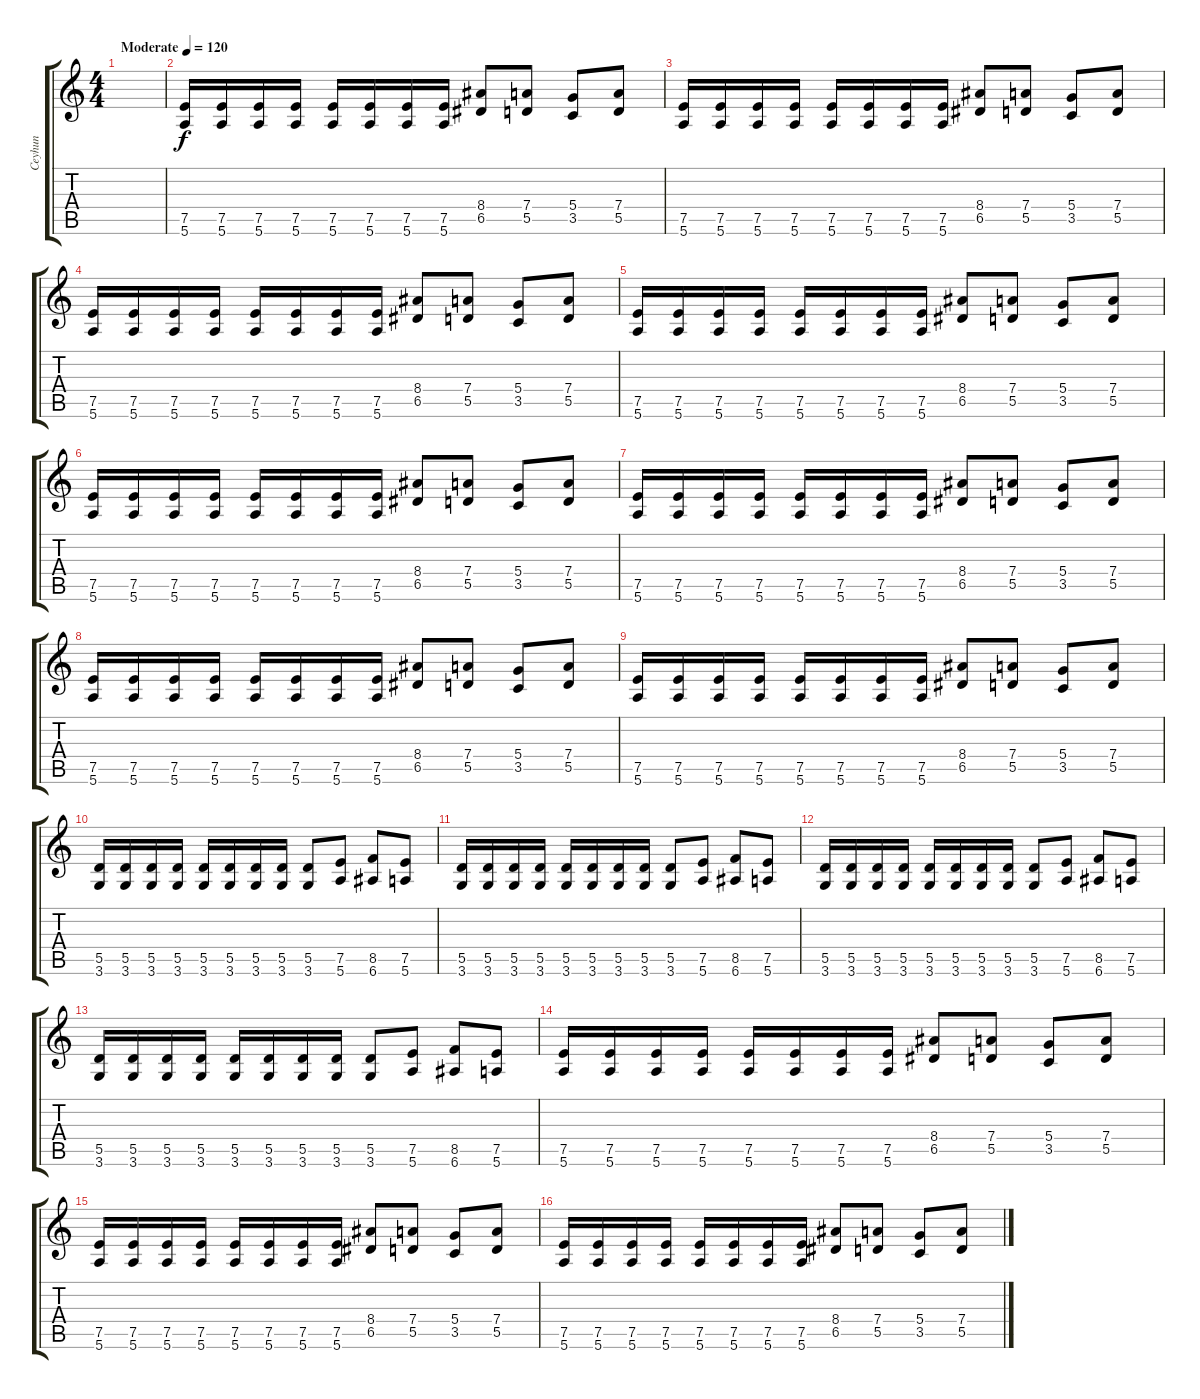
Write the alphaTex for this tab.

\track ("Ceyhun" "Ceyhun") {instrument overdrivenguitar}
\staff {score tabs}
\tuning (E4 B3 G3 D3 A2 E2) {hide}
\ts (4 4)
\tempo (120 "Moderate")
\clef g2
\ks c
|
(7.5 5.6).16 (7.5 5.6).16 (7.5 5.6).16 (7.5 5.6).16 (7.5 5.6).16 (7.5 5.6).16 (7.5 5.6).16 (7.5 5.6).16 (8.4 6.5).8 (7.4 5.5).8 (5.4 3.5).8 (7.4 5.5).8 |
(7.5 5.6).16 (7.5 5.6).16 (7.5 5.6).16 (7.5 5.6).16 (7.5 5.6).16 (7.5 5.6).16 (7.5 5.6).16 (7.5 5.6).16 (8.4 6.5).8 (7.4 5.5).8 (5.4 3.5).8 (7.4 5.5).8 |
(7.5 5.6).16 (7.5 5.6).16 (7.5 5.6).16 (7.5 5.6).16 (7.5 5.6).16 (7.5 5.6).16 (7.5 5.6).16 (7.5 5.6).16 (8.4 6.5).8 (7.4 5.5).8 (5.4 3.5).8 (7.4 5.5).8 |
(7.5 5.6).16 (7.5 5.6).16 (7.5 5.6).16 (7.5 5.6).16 (7.5 5.6).16 (7.5 5.6).16 (7.5 5.6).16 (7.5 5.6).16 (8.4 6.5).8 (7.4 5.5).8 (5.4 3.5).8 (7.4 5.5).8 |
(7.5 5.6).16 (7.5 5.6).16 (7.5 5.6).16 (7.5 5.6).16 (7.5 5.6).16 (7.5 5.6).16 (7.5 5.6).16 (7.5 5.6).16 (8.4 6.5).8 (7.4 5.5).8 (5.4 3.5).8 (7.4 5.5).8 |
(7.5 5.6).16 (7.5 5.6).16 (7.5 5.6).16 (7.5 5.6).16 (7.5 5.6).16 (7.5 5.6).16 (7.5 5.6).16 (7.5 5.6).16 (8.4 6.5).8 (7.4 5.5).8 (5.4 3.5).8 (7.4 5.5).8 |
(7.5 5.6).16 (7.5 5.6).16 (7.5 5.6).16 (7.5 5.6).16 (7.5 5.6).16 (7.5 5.6).16 (7.5 5.6).16 (7.5 5.6).16 (8.4 6.5).8 (7.4 5.5).8 (5.4 3.5).8 (7.4 5.5).8 |
(7.5 5.6).16 (7.5 5.6).16 (7.5 5.6).16 (7.5 5.6).16 (7.5 5.6).16 (7.5 5.6).16 (7.5 5.6).16 (7.5 5.6).16 (8.4 6.5).8 (7.4 5.5).8 (5.4 3.5).8 (7.4 5.5).8 |
(5.5 3.6).16 (5.5 3.6).16 (5.5 3.6).16 (5.5 3.6).16 (5.5 3.6).16 (5.5 3.6).16 (5.5 3.6).16 (5.5 3.6).16 (5.5 3.6).8 (7.5 5.6).8 (8.5 6.6).8 (7.5 5.6).8 |
(5.5 3.6).16 (5.5 3.6).16 (5.5 3.6).16 (5.5 3.6).16 (5.5 3.6).16 (5.5 3.6).16 (5.5 3.6).16 (5.5 3.6).16 (5.5 3.6).8 (7.5 5.6).8 (8.5 6.6).8 (7.5 5.6).8 |
(5.5 3.6).16 (5.5 3.6).16 (5.5 3.6).16 (5.5 3.6).16 (5.5 3.6).16 (5.5 3.6).16 (5.5 3.6).16 (5.5 3.6).16 (5.5 3.6).8 (7.5 5.6).8 (8.5 6.6).8 (7.5 5.6).8 |
(5.5 3.6).16 (5.5 3.6).16 (5.5 3.6).16 (5.5 3.6).16 (5.5 3.6).16 (5.5 3.6).16 (5.5 3.6).16 (5.5 3.6).16 (5.5 3.6).8 (7.5 5.6).8 (8.5 6.6).8 (7.5 5.6).8 |
(7.5 5.6).16 (7.5 5.6).16 (7.5 5.6).16 (7.5 5.6).16 (7.5 5.6).16 (7.5 5.6).16 (7.5 5.6).16 (7.5 5.6).16 (8.4 6.5).8 (7.4 5.5).8 (5.4 3.5).8 (7.4 5.5).8 |
(7.5 5.6).16 (7.5 5.6).16 (7.5 5.6).16 (7.5 5.6).16 (7.5 5.6).16 (7.5 5.6).16 (7.5 5.6).16 (7.5 5.6).16 (8.4 6.5).8 (7.4 5.5).8 (5.4 3.5).8 (7.4 5.5).8 |
(7.5 5.6).16 (7.5 5.6).16 (7.5 5.6).16 (7.5 5.6).16 (7.5 5.6).16 (7.5 5.6).16 (7.5 5.6).16 (7.5 5.6).16 (8.4 6.5).8 (7.4 5.5).8 (5.4 3.5).8 (7.4 5.5).8
